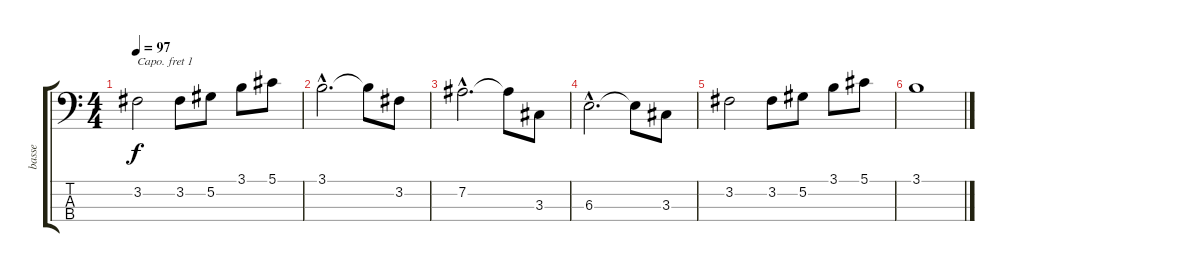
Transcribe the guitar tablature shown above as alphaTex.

\track ("basse" "basse") {instrument acousticbass}
\staff {score tabs}
\capo 1
\tuning (G2 D2 A1 E1) {hide}
\ts (4 4)
\tempo 97
\clef f4
\ks c
3.2.2{dy f} 3.2.8 5.2.8 3.1.8 5.1.8 |
3.1{hac}.2{d} 3.1{t}.8 3.2.8 |
7.2{hac}.2{d} 7.2{t}.8 3.3.8 |
6.3{hac}.2{d} 6.3{t}.8 3.3.8 |
3.2.2 3.2.8 5.2.8 3.1.8 5.1.8 |
3.1.1
